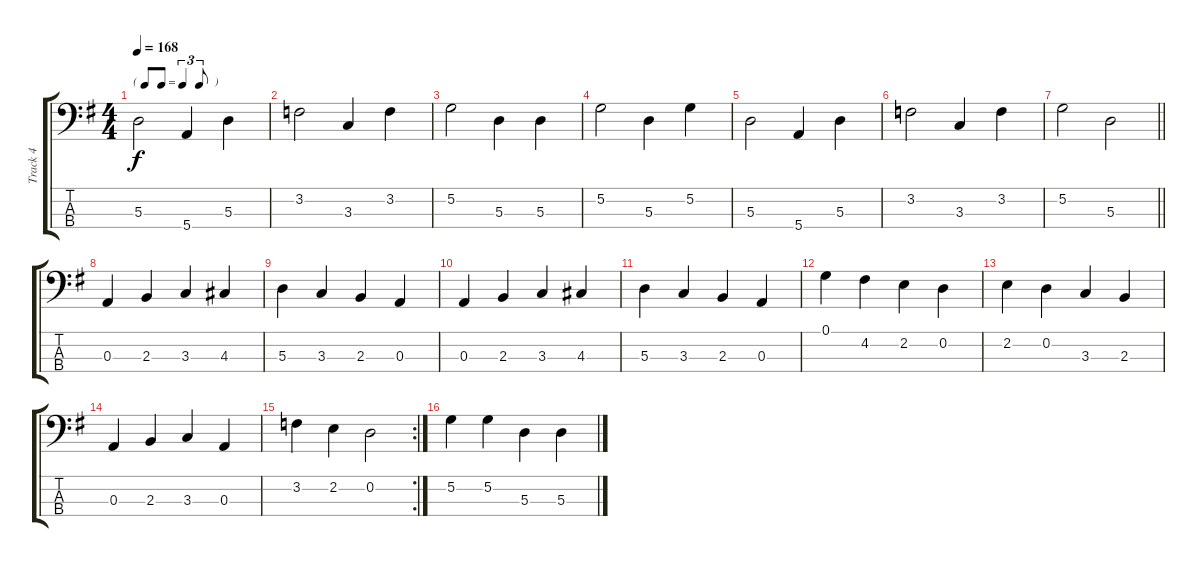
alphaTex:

\track ("Track 4" "Track 4") {instrument electricbassfinger}
\staff {score tabs}
\tuning (G2 D2 A1 E1) {hide}
\ts (4 4)
\tf triplet8th
\tempo 168
\clef f4
\ks g
5.3.2{dy f} 5.4.4 5.3.4 |
3.2.2 3.3.4 3.2.4 |
5.2.2 5.3.4 5.3.4 |
5.2.2 5.3.4 5.2.4 |
5.3.2 5.4.4 5.3.4 |
3.2.2 3.3.4 3.2.4 |
\barLineRight lightlight
5.2.2 5.3.2 |
0.3.4 2.3.4 3.3.4 4.3.4 |
5.3.4 3.3.4 2.3.4 0.3.4 |
0.3.4 2.3.4 3.3.4 4.3.4 |
5.3.4 3.3.4 2.3.4 0.3.4 |
0.1.4 4.2.4 2.2.4 0.2.4 |
2.2.4 0.2.4 3.3.4 2.3.4 |
0.3.4 2.3.4 3.3.4 0.3.4 |
\rc 2
3.2.4 2.2.4 0.2.2 |
5.2.4 5.2.4 5.3.4 5.3.4
